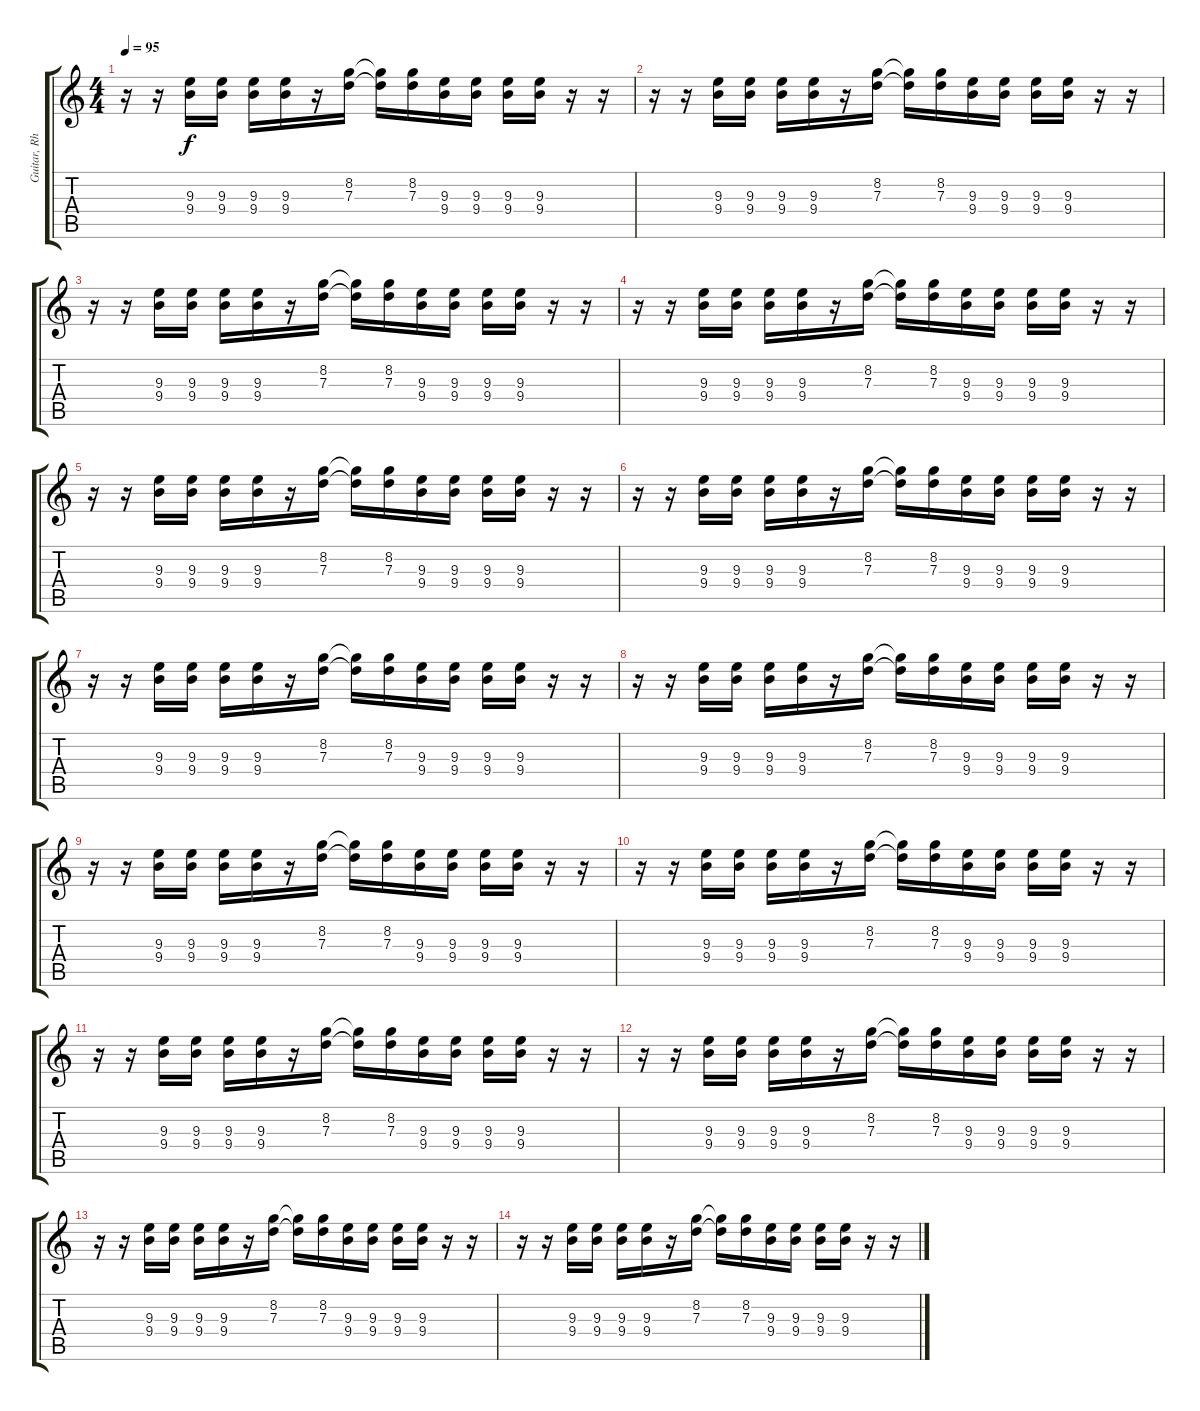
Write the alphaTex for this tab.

\track ("Guitar, Rhythm" "Guitar, Rh") {instrument distortionguitar}
\staff {score tabs}
\tuning (E4 B3 G3 D3 A2 E2) {hide}
\ts (4 4)
\tempo 95
\clef g2
\ks c
r.16{dy f} r.16 (9.3 9.4).16 (9.3 9.4).16 (9.3 9.4).16 (9.3 9.4).16 r.16 (8.2 7.3).16 (8.2{t} 7.3{t}).16 (8.2 7.3).16 (9.3 9.4).16 (9.3 9.4).16 (9.3 9.4).16 (9.3 9.4).16 r.16 r.16 |
r.16 r.16 (9.3 9.4).16 (9.3 9.4).16 (9.3 9.4).16 (9.3 9.4).16 r.16 (8.2 7.3).16 (8.2{t} 7.3{t}).16 (8.2 7.3).16 (9.3 9.4).16 (9.3 9.4).16 (9.3 9.4).16 (9.3 9.4).16 r.16 r.16 |
r.16 r.16 (9.3 9.4).16 (9.3 9.4).16 (9.3 9.4).16 (9.3 9.4).16 r.16 (8.2 7.3).16 (8.2{t} 7.3{t}).16 (8.2 7.3).16 (9.3 9.4).16 (9.3 9.4).16 (9.3 9.4).16 (9.3 9.4).16 r.16 r.16 |
r.16 r.16 (9.3 9.4).16 (9.3 9.4).16 (9.3 9.4).16 (9.3 9.4).16 r.16 (8.2 7.3).16 (8.2{t} 7.3{t}).16 (8.2 7.3).16 (9.3 9.4).16 (9.3 9.4).16 (9.3 9.4).16 (9.3 9.4).16 r.16 r.16 |
r.16 r.16 (9.3 9.4).16 (9.3 9.4).16 (9.3 9.4).16 (9.3 9.4).16 r.16 (8.2 7.3).16 (8.2{t} 7.3{t}).16 (8.2 7.3).16 (9.3 9.4).16 (9.3 9.4).16 (9.3 9.4).16 (9.3 9.4).16 r.16 r.16 |
r.16 r.16 (9.3 9.4).16 (9.3 9.4).16 (9.3 9.4).16 (9.3 9.4).16 r.16 (8.2 7.3).16 (8.2{t} 7.3{t}).16 (8.2 7.3).16 (9.3 9.4).16 (9.3 9.4).16 (9.3 9.4).16 (9.3 9.4).16 r.16 r.16 |
r.16 r.16 (9.3 9.4).16 (9.3 9.4).16 (9.3 9.4).16 (9.3 9.4).16 r.16 (8.2 7.3).16 (8.2{t} 7.3{t}).16 (8.2 7.3).16 (9.3 9.4).16 (9.3 9.4).16 (9.3 9.4).16 (9.3 9.4).16 r.16 r.16 |
r.16 r.16 (9.3 9.4).16 (9.3 9.4).16 (9.3 9.4).16 (9.3 9.4).16 r.16 (8.2 7.3).16 (8.2{t} 7.3{t}).16 (8.2 7.3).16 (9.3 9.4).16 (9.3 9.4).16 (9.3 9.4).16 (9.3 9.4).16 r.16 r.16 |
r.16 r.16 (9.3 9.4).16 (9.3 9.4).16 (9.3 9.4).16 (9.3 9.4).16 r.16 (8.2 7.3).16 (8.2{t} 7.3{t}).16 (8.2 7.3).16 (9.3 9.4).16 (9.3 9.4).16 (9.3 9.4).16 (9.3 9.4).16 r.16 r.16 |
r.16 r.16 (9.3 9.4).16 (9.3 9.4).16 (9.3 9.4).16 (9.3 9.4).16 r.16 (8.2 7.3).16 (8.2{t} 7.3{t}).16 (8.2 7.3).16 (9.3 9.4).16 (9.3 9.4).16 (9.3 9.4).16 (9.3 9.4).16 r.16 r.16 |
r.16 r.16 (9.3 9.4).16 (9.3 9.4).16 (9.3 9.4).16 (9.3 9.4).16 r.16 (8.2 7.3).16 (8.2{t} 7.3{t}).16 (8.2 7.3).16 (9.3 9.4).16 (9.3 9.4).16 (9.3 9.4).16 (9.3 9.4).16 r.16 r.16 |
r.16 r.16 (9.3 9.4).16 (9.3 9.4).16 (9.3 9.4).16 (9.3 9.4).16 r.16 (8.2 7.3).16 (8.2{t} 7.3{t}).16 (8.2 7.3).16 (9.3 9.4).16 (9.3 9.4).16 (9.3 9.4).16 (9.3 9.4).16 r.16 r.16 |
r.16 r.16 (9.3 9.4).16 (9.3 9.4).16 (9.3 9.4).16 (9.3 9.4).16 r.16 (8.2 7.3).16 (8.2{t} 7.3{t}).16 (8.2 7.3).16 (9.3 9.4).16 (9.3 9.4).16 (9.3 9.4).16 (9.3 9.4).16 r.16 r.16 |
r.16 r.16 (9.3 9.4).16 (9.3 9.4).16 (9.3 9.4).16 (9.3 9.4).16 r.16 (8.2 7.3).16 (8.2{t} 7.3{t}).16 (8.2 7.3).16 (9.3 9.4).16 (9.3 9.4).16 (9.3 9.4).16 (9.3 9.4).16 r.16 r.16
